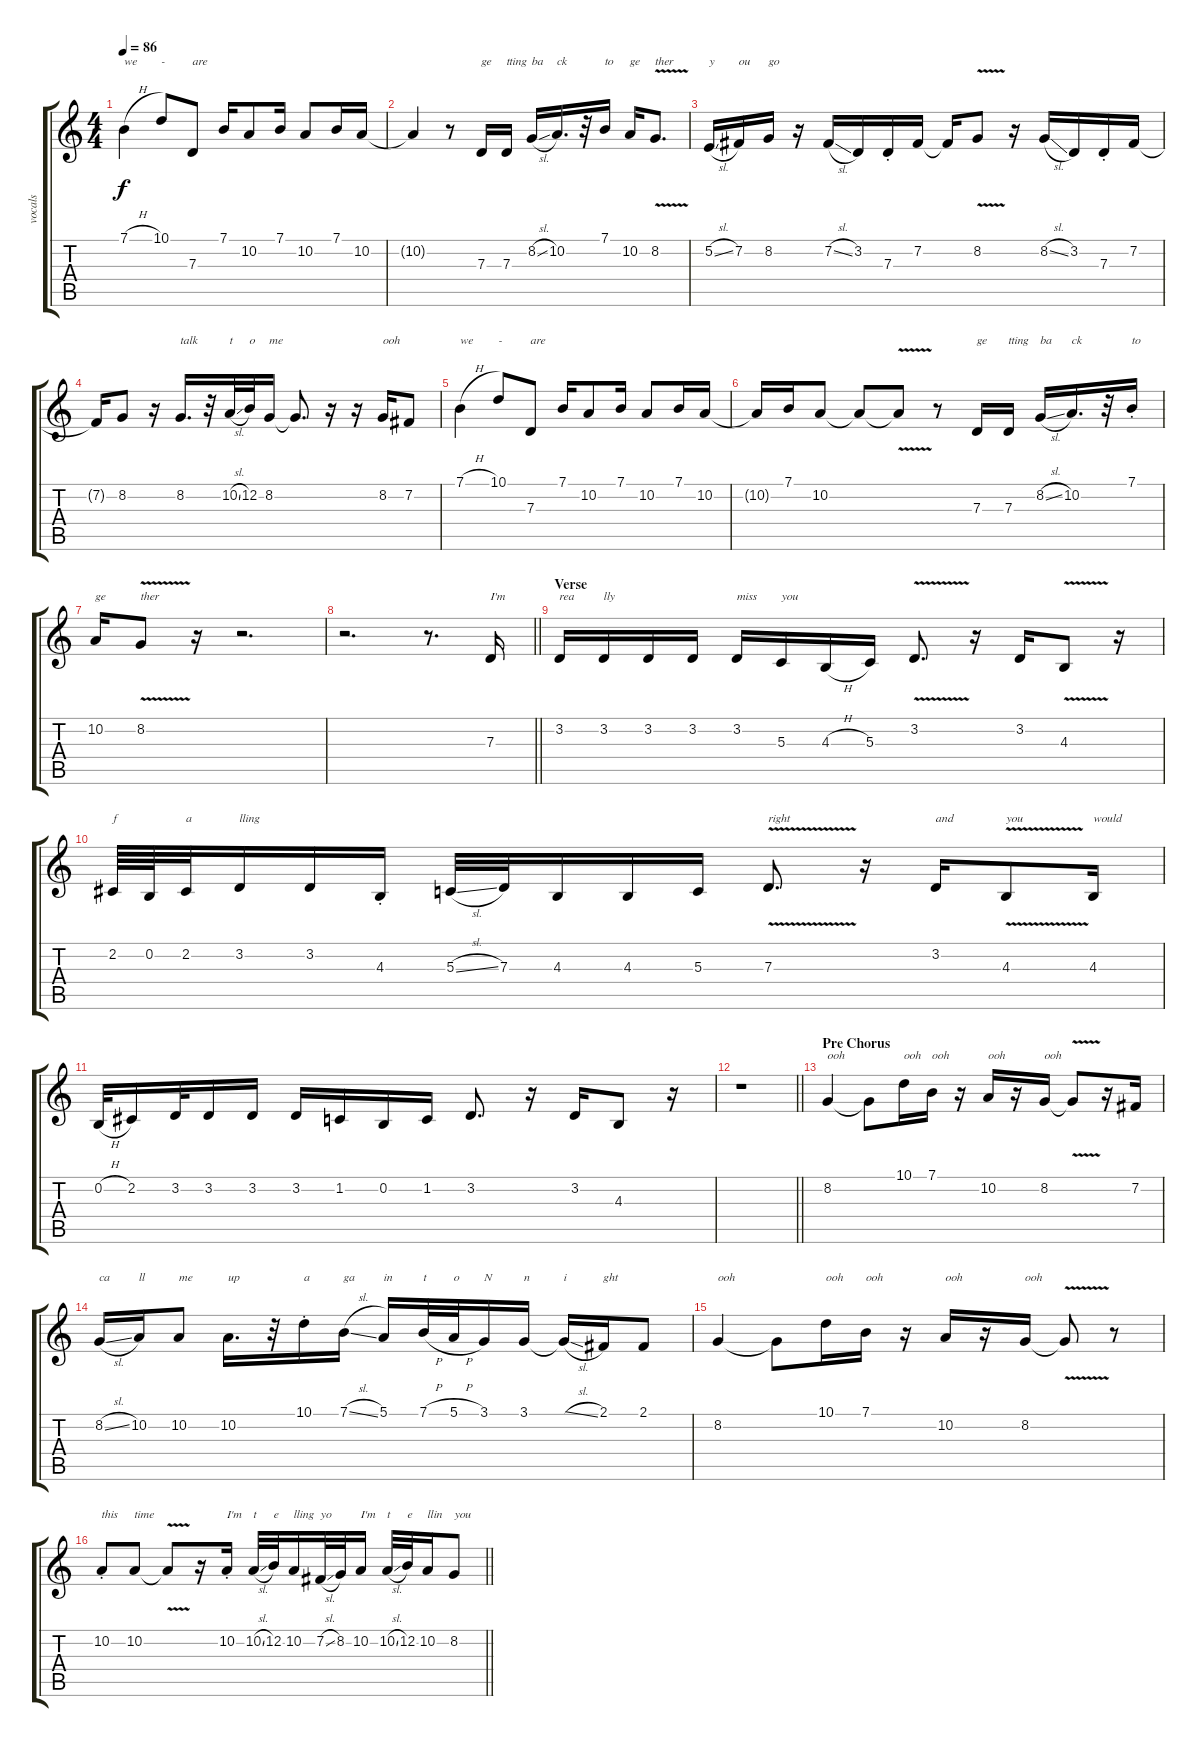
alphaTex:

\track ("vocals" "vocals") {instrument lead2sawtooth}
\staff {score tabs}
\tuning (E4 B3 G3 D3 A2 E2) {hide}
\ts (4 4)
\tempo 86
\clef g2
\ks c
7.1{h}.4{txt "we" dy f} 10.1.8{txt "-"} 7.3.8{txt "are"} 7.1.16 10.2.8 7.1.16 10.2.8 7.1.16 10.2.16 |
10.2{t}.4 r.8 7.3.16{txt "ge"} 7.3.16{txt "tting"} 8.2{sl}.16{txt "ba"} 10.2.16{d txt "ck"} r.32 7.1.16{txt "to"} 10.2.16{txt "ge"} 8.2{v}.8{d txt "ther"} |
5.2{sl}.16{txt "y"} 7.2.16{txt "ou"} 8.2.16{txt "go"} r.16 7.2{sl}.16 3.2.16 7.3{st}.16 7.2.16 7.2{t}.16 8.2{v}.8 r.16 8.2{sl}.16 3.2.16 7.3{st}.16 7.2.16 |
7.2{t}.16 8.2.8 r.16 8.2.16{d txt "talk"} r.32 10.2{sl}.32{txt "t"} 12.2.32{txt "o"} 8.2.16{txt "me"} 8.2{t}.8{d} r.16 r.16 8.2.16{txt "ooh"} 7.2.8 |
7.1{h}.4{txt "we"} 10.1.8{txt "-"} 7.3.8{txt "are"} 7.1.16 10.2.8 7.1.16 10.2.8 7.1.16 10.2.16 |
10.2{t}.16 7.1.16 10.2.8 10.2{t}.8 10.2{v t}.8 r.8 7.3.16{txt "ge"} 7.3.16{txt "tting"} 8.2{sl}.16{txt "ba"} 10.2.16{d txt "ck"} r.32 7.1{st}.16{txt "to"} |
10.2.16{txt "ge"} 8.2{v}.8{txt "ther"} r.16 r.2{d} |
\barLineRight lightlight
r.2{d} r.8{d} 7.3.16{txt "I'm"} |
\section ("" "Verse")
3.2.16{txt "rea"} 3.2.16{txt "lly"} 3.2.16 3.2.16 3.2.16{txt "miss"} 5.3.16{txt "you"} 4.3{h}.16 5.3.16 3.2{v}.8{d} r.16 3.2.16 4.3{v}.8 r.16 |
2.2.64{txt "f"} 0.2.64 2.2.32{txt "a"} 3.2.16{txt "lling"} 3.2.16 4.3{st}.16 5.3{sl}.32 7.3.32 4.3.16 4.3.16 5.3.16 7.3{v}.8{d txt "right"} r.16 3.2.16{txt "and"} 4.3{v}.8{txt "you"} 4.3.16{txt "would"} |
0.2{h}.32 2.2.16 3.2.32 3.2.16 3.2.16 3.2.16 1.2.16 0.2.16 1.2.16 3.2.8{d} r.16 3.2.16 4.3.8 r.16 |
\barLineRight lightlight
r.1 |
\section ("" "Pre Chorus")
8.2.4{txt "ooh"} 8.2{t}.8 10.1.16{txt "ooh"} 7.1.16{txt "ooh"} r.16 10.2.16{txt "ooh"} r.16 8.2.16{txt "ooh"} 8.2{v t}.8 r.16 7.2.16 |
8.2{sl}.16{txt "ca"} 10.2.16{txt "ll"} 10.2.8{txt "me"} 10.2.16{d txt "up"} r.32 10.1{st}.16{txt "a"} 7.1{sl}.16{txt "ga"} 5.1.16{txt "in"} 7.1{h}.32{txt "t"} 5.1{h}.32{txt "o"} 3.1.16{txt "N"} 3.1.16{txt "n"} 3.1{sl t}.16{txt "i"} 2.1.16{txt "ght"} 2.1.8 |
8.2.4{txt "ooh"} 8.2{t}.8 10.1.16{txt "ooh"} 7.1.16{txt "ooh"} r.16 10.2.16{txt "ooh"} r.16 8.2.16{txt "ooh"} 8.2{v t}.8 r.8 |
\barLineRight lightlight
10.2{st}.8{txt "this"} 10.2.8{txt "time"} 10.2{v t}.8 r.16 10.2{st}.16{txt "I'm"} 10.2{sl}.32{txt "t"} 12.2.32{txt "e"} 10.2.16{txt "lling"} 7.2{sl}.32{txt "yo"} 8.2.32 10.2.16{txt "I'm"} 10.2{sl}.32{txt "t"} 12.2.32{txt "e"} 10.2.16{txt "llin"} 8.2.8{txt "you"}
